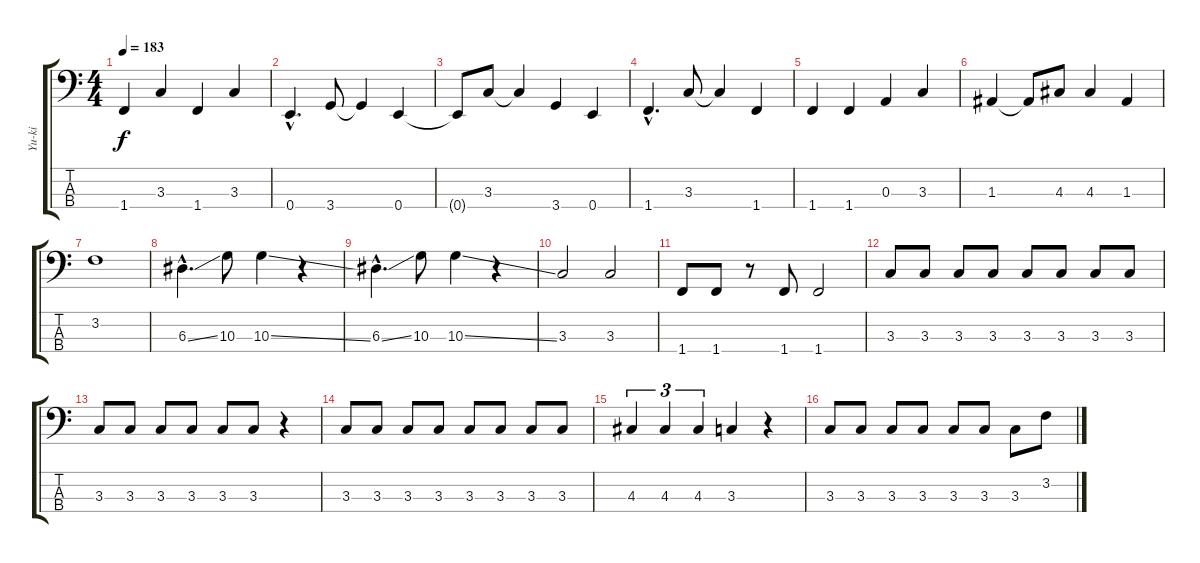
\track ("Yu-ki" "Yu-ki") {instrument electricbasspick}
\staff {score tabs}
\tuning (G2 D2 A1 E1) {hide}
\ts (4 4)
\tempo 183
\clef f4
\ks c
1.4.4{dy f} 3.3.4 1.4.4 3.3.4 |
0.4{hac}.4{d} 3.4.8 3.4{t}.4 0.4.4 |
0.4{t}.8 3.3.8 3.3{t}.4 3.4.4 0.4.4 |
1.4{hac}.4{d} 3.3.8 3.3{t}.4 1.4.4 |
1.4.4 1.4.4 0.3.4 3.3.4 |
1.3.4 1.3{t}.8 4.3.8 4.3.4 1.3.4 |
3.2.1 |
6.3{ss hac}.4{d} 10.3.8 10.3{ss}.4 r.4 |
6.3{ss hac}.4{d} 10.3.8 10.3{ss}.4 r.4 |
3.3.2 3.3.2 |
1.4.8 1.4.8 r.8 1.4.8 1.4.2 |
3.3.8 3.3.8 3.3.8 3.3.8 3.3.8 3.3.8 3.3.8 3.3.8 |
3.3.8 3.3.8 3.3.8 3.3.8 3.3.8 3.3.8 r.4 |
3.3.8 3.3.8 3.3.8 3.3.8 3.3.8 3.3.8 3.3.8 3.3.8 |
4.3.4{tu (3 2)} 4.3.4{tu (3 2)} 4.3.4{tu (3 2)} 3.3.4 r.4 |
3.3.8 3.3.8 3.3.8 3.3.8 3.3.8 3.3.8 3.3.8 3.2.8
